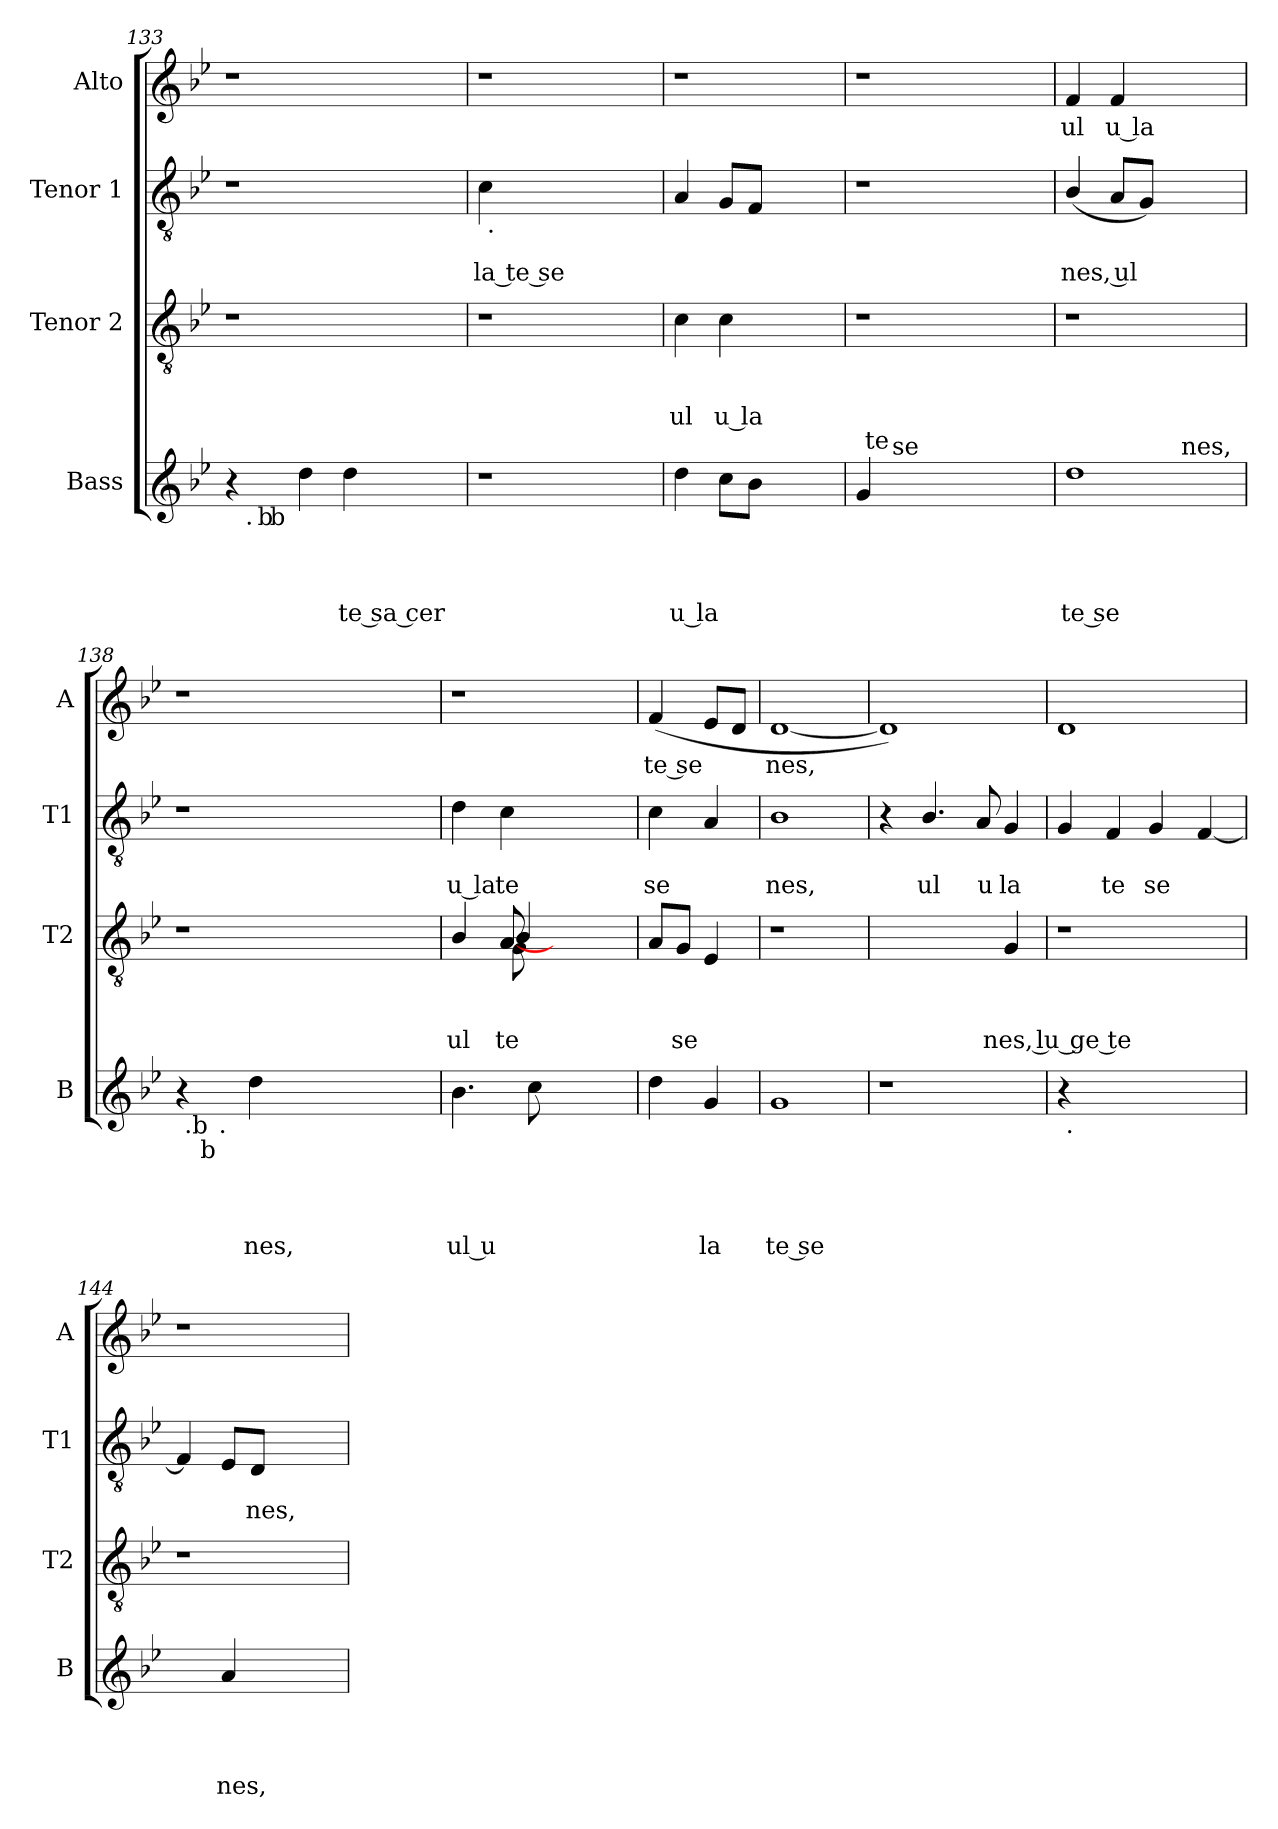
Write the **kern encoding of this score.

**kern	**text	**text	**text	**text	**kern	**text	**text	**text	**kern	**text	**text	**kern	**text
*part4	*part4	*part4	*part4	*part4	*part3	*part3	*part3	*part3	*part2	*part2	*part2	*part1	*part1
*staff4	*staff4	*staff4	*staff4	*staff4	*staff3	*staff3	*staff3	*staff3	*staff2	*staff2	*staff2	*staff1	*staff1
*I"Bass	*	*	*	*	*I"Tenor 2	*	*	*	*I"Tenor 1	*	*	*I"Alto	*
*I'B	*	*	*	*	*I'T2	*	*	*	*I'T1	*	*	*I'A	*
!!LO:LB:g=z
*clefG2	*	*	*	*	*clefGv2	*	*	*	*clefGv2	*	*	*clefG2	*
*ITrd1c2	*	*	*	*	*	*	*	*	*	*	*	*	*
*k[b-e-a-d-]	*	*	*	*	*k[b-e-]	*	*	*	*k[b-e-]	*	*	*k[b-e-]	*
*A-:	*	*	*	*	*B-:	*	*	*	*B-:	*	*	*B-:	*
=133	=133	=133	=133	=133	=133	=133	=133	=133	=133	=133	=133	=133	=133
*^	*	*	*	*	*	*	*	*	*	*	*	*	*
*	*^	*	*	*	*	*	*	*	*	*	*	*	*	*
*	*	*^	*	*	*	*	*	*	*	*	*	*	*	*	*
4r	16ryy	16.ryy	8ryy	.	.	.	.	1r	.	.	.	1r	.	.	1r	.
!	!LO:TX:b:t=.	!	!	!	!	!	!	!	!	!	!	!	!	!	!	!
.	2...ryy	.	.	.	.	.	.	.	.	.	.	.	.	.	.	.
!	!	!LO:TX:b:t=b	!	!	!	!	!	!	!	!	!	!	!	!	!	!
.	.	2ryy	.	.	.	.	.	.	.	.	.	.	.	.	.	.
!	!	!	!LO:TX:b:t=b	!	!	!	!	!	!	!	!	!	!	!	!	!
.	.	.	2..ryy	.	.	.	.	.	.	.	.	.	.	.	.	.
4cc\	.	.	.	.	.	.	.	.	.	.	.	.	.	.	.	.
!	!	!	!	!	!	!	!LO:LY:b	!	!	!	!	!	!	!	!	!
4cc\	.	.	.	.	.	.	te sa cer	.	.	.	.	.	.	.	.	.
.	.	4ryy	.	.	.	.	.	.	.	.	.	.	.	.	.	.
4ryy	.	.	.	.	.	.	.	.	.	.	.	.	.	.	.	.
.	.	8ryy	.	.	.	.	.	.	.	.	.	.	.	.	.	.
.	.	32ryy	.	.	.	.	.	.	.	.	.	.	.	.	.	.
=134	=134	=134	=134	=134	=134	=134	=134	=134	=134	=134	=134	=134	=134	=134	=134	=134
!	!	!	!	!	!	!	!	!	!	!	!	!	!	!LO:LY:b:rj	!	!
*v	*v	*v	*v	*	*	*	*	*	*	*	*	*^	*	*	*	*
1r	.	.	.	.	1r	.	.	.	4c\	64ryy	.	la te se	1r	.
!	!	!	!	!	!	!	!	!	!	!LO:TX:b:t=.	!	!	!	!
.	.	.	.	.	.	.	.	.	.	2ryy	.	.	.	.
.	.	.	.	.	.	.	.	.	2.ryy	.	.	.	.	.
.	.	.	.	.	.	.	.	.	.	4ryy	.	.	.	.
.	.	.	.	.	.	.	.	.	.	8...ryy	.	.	.	.
=135	=135	=135	=135	=135	=135	=135	=135	=135	=135	=135	=135	=135	=135	=135
!	!	!	!	!LO:LY:b:rj	!	!	!	!LO:LY:b:rj	!	!	!	!	!	!
*	*	*	*	*	*	*	*	*	*v	*v	*	*	*	*
4cc\	.	.	.	u la	4c\	.	.	ul	4A/	.	.	1r	.
!	!	!	!	!	!	!	!	!LO:LY:b	!	!	!	!	!
8b-\L	.	.	.	.	4c\	.	.	u la	8G/L	.	.	.	.
8a-\J	.	.	.	.	.	.	.	.	8F/J	.	.	.	.
2ryy	.	.	.	.	2ryy	.	.	.	2ryy	.	.	.	.
=136	=136	=136	=136	=136	=136	=136	=136	=136	=136	=136	=136	=136	=136
*^	*	*	*	*	*	*	*	*	*	*	*	*	*
*	*^	*	*	*	*	*	*	*	*	*	*	*	*	*
4f/	64ryy	8ryy	.	.	.	.	1r	.	.	.	1r	.	.	1r	.
!	!LO:TX:a:t=te	!	!	!	!	!	!	!	!	!	!	!	!	!	!
.	2ryy	.	.	.	.	.	.	.	.	.	.	.	.	.	.
!	!	!LO:TX:a:t=se	!	!	!	!	!	!	!	!	!	!	!	!	!
.	.	2..ryy	.	.	.	.	.	.	.	.	.	.	.	.	.
2.ryy	.	.	.	.	.	.	.	.	.	.	.	.	.	.	.
.	4ryy	.	.	.	.	.	.	.	.	.	.	.	.	.	.
.	8...ryy	.	.	.	.	.	.	.	.	.	.	.	.	.	.
=137	=137	=137	=137	=137	=137	=137	=137	=137	=137	=137	=137	=137	=137	=137	=137
!	!	!	!	!	!	!LO:LY:b	!	!	!	!	!	!	!LO:LY:b:rj	!	!LO:LY:b:rj
*	*v	*v	*	*	*	*	*	*	*	*	*	*	*	*	*
1cc	2ryy	.	.	.	te se	1r	.	.	.	(<4B-/	.	nes, ul	4f/	ul
!	!	!	!	!	!	!	!	!	!	!	!	!	!	!LO:LY:b
.	.	.	.	.	.	.	.	.	.	8A/L	.	.	4f/	u la
.	.	.	.	.	.	.	.	.	.	8G/J)	.	.	.	.
.	32ryy	.	.	.	.	.	.	.	.	2ryy	.	.	2ryy	.
!	!LO:TX:a:t=nes,	!	!	!	!	!	!	!	!	!	!	!	!	!
.	4...ryy	.	.	.	.	.	.	.	.	.	.	.	.	.
!!LO:PB:g=z
=138	=138	=138	=138	=138	=138	=138	=138	=138	=138	=138	=138	=138	=138	=138
*^	*^	*	*	*	*	*	*	*	*	*	*	*	*	*
*	*	*^	*	*	*	*	*	*	*	*	*	*	*	*	*	*
4r	64ryy	32ryy	32.ryy	16..ryy	.	.	.	.	1r	.	.	.	1r	.	.	1r	.
!	!LO:TX:b:t=.	!	!	!	!	!	!	!	!	!	!	!	!	!	!	!	!
.	2ryy	.	.	.	.	.	.	.	.	.	.	.	.	.	.	.	.
!	!	!LO:TX:b:t=b	!	!	!	!	!	!	!	!	!	!	!	!	!	!	!
.	.	2ryy	.	.	.	.	.	.	.	.	.	.	.	.	.	.	.
!	!	!	!LO:TX:b:t=b	!	!	!	!	!	!	!	!	!	!	!	!	!	!
.	.	.	2ryy	.	.	.	.	.	.	.	.	.	.	.	.	.	.
!	!	!	!	!LO:TX:b:t=.	!	!	!	!	!	!	!	!	!	!	!	!	!
.	.	.	.	2ryy	.	.	.	.	.	.	.	.	.	.	.	.	.
!	!	!	!	!	!	!	!	!LO:LY:b:rj	!	!	!	!	!	!	!	!	!
4cc\	.	.	.	.	.	.	.	nes,	.	.	.	.	.	.	.	.	.
2ryy	.	.	.	.	.	.	.	.	.	.	.	.	.	.	.	.	.
.	4ryy	.	.	.	.	.	.	.	.	.	.	.	.	.	.	.	.
.	.	4...ryy	.	.	.	.	.	.	.	.	.	.	.	.	.	.	.
.	.	.	4ryy	.	.	.	.	.	.	.	.	.	.	.	.	.	.
.	.	.	.	4ryy	.	.	.	.	.	.	.	.	.	.	.	.	.
.	8...ryy	.	.	.	.	.	.	.	.	.	.	.	.	.	.	.	.
.	.	.	8ryy	.	.	.	.	.	.	.	.	.	.	.	.	.	.
.	.	.	.	8ryy	.	.	.	.	.	.	.	.	.	.	.	.	.
.	.	.	16ryy	.	.	.	.	.	.	.	.	.	.	.	.	.	.
.	.	.	64ryy	64ryy	.	.	.	.	.	.	.	.	.	.	.	.	.
=139	=139	=139	=139	=139	=139	=139	=139	=139	=139	=139	=139	=139	=139	=139	=139	=139	=139
!	!	!	!	!	!	!	!	!LO:LY:b:rj	!	!	!	!LO:LY:b:rj	!	!	!LO:LY:b:rj	!	!
*	*	*	*	*	*	*	*	*	*^	*	*	*	*	*	*	*	*
*	*	*	*	*	*	*	*	*	*	*^	*	*	*	*	*	*	*	*
*v	*v	*v	*v	*v	*	*	*	*	*	*	*^	*	*	*	*	*	*	*	*
4.a-\	.	.	.	ul u	4B-/	4ryy	4ryy	4ryy	.	.	ul	4d\	.	u la	1r	.
!	!	!	!	!	!	!	!	!	!	!	!LO:LY:b	!	!	!	!	!
!	!	!	!	!	!	!	!	!	!	!	!LO:LY:b	!	!	!	!	!
!	!	!	!	!	!	!	!	!	!	!	!LO:LY:b	!	!	!LO:LY:b	!	!
.	.	.	.	.	8A/	8G\	4B-/	[<4A/	.	.	te	4c\	.	te	.	.
8b-\	.	.	.	.	2ryy	2ryy	.	.	.	.	.	.	.	.	.	.
2ryy	.	.	.	.	.	.	2ryy	2ryy	.	.	.	2ryy	.	.	.	.
.	.	.	.	.	8ryy	8ryy	.	.	.	.	.	.	.	.	.	.
*	*	*	*	*	*	*v	*v	*v	*	*	*	*	*	*	*	*
=140	=140	=140	=140	=140	=140	=140	=140	=140	=140	=140	=140	=140	=140	=140
!	!	!	!	!	!	!	!	!	!	!	!	!LO:LY:b	!	!LO:LY:b:rj
*	*	*	*	*	*v	*v	*	*	*	*	*	*	*	*
4cc\	.	.	.	.	8A/L	.	.	.	4c\	.	se	(<4f/	te se
!	!	!	!	!	!	!	!	!LO:LY:b	!	!	!	!	!
.	.	.	.	.	8G/J	.	.	se	.	.	.	.	.
!	!	!	!	!LO:LY:b	!	!	!	!	!	!	!	!	!
4f/	.	.	.	la	4E-/	.	.	.	4A/	.	.	8e-/L	.
.	.	.	.	.	.	.	.	.	.	.	.	8d/J	.
=141	=141	=141	=141	=141	=141	=141	=141	=141	=141	=141	=141	=141	=141
!	!	!	!	!LO:LY:b	!	!	!	!	!	!	!LO:LY:b	!	!LO:LY:b
1f	.	.	.	te se	1r	.	.	.	1B-	.	nes,	[<1d	nes,
=142	=142	=142	=142	=142	=142	=142	=142	=142	=142	=142	=142	=142	=142
1r	.	.	.	.	2.ryy	.	.	.	4r	.	.	1d])	.
!	!	!	!	!	!	!	!	!	!	!	!LO:LY:b	!	!
.	.	.	.	.	.	.	.	.	4.B-/	.	ul	.	.
!	!	!	!	!	!	!	!	!	!	!	!LO:LY:b	!	!
.	.	.	.	.	.	.	.	.	8A/	.	u	.	.
!	!	!	!	!	!	!	!	!LO:LY:b:rj	!	!	!LO:LY:b	!	!
.	.	.	.	.	4G/	.	.	nes, lu ge te	4G/	.	la	.	.
!!LO:LB:g=z
=143	=143	=143	=143	=143	=143	=143	=143	=143	=143	=143	=143	=143	=143
*^	*	*	*	*	*	*	*	*	*	*	*	*	*
4r	64ryy	.	.	.	.	1r	.	.	.	4G/	.	.	1d	.
!	!LO:TX:b:t=.	!	!	!	!	!	!	!	!	!	!	!	!	!
.	2ryy	.	.	.	.	.	.	.	.	.	.	.	.	.
!	!	!	!	!	!	!	!	!	!	!	!	!LO:LY:b	!	!
2.ryy	.	.	.	.	.	.	.	.	.	4F/	.	te	.	.
!	!	!	!	!	!	!	!	!	!	!	!	!LO:LY:b	!	!
.	.	.	.	.	.	.	.	.	.	4G/	.	se	.	.
.	4ryy	.	.	.	.	.	.	.	.	.	.	.	.	.
.	.	.	.	.	.	.	.	.	.	[<4F/	.	.	.	.
.	8...ryy	.	.	.	.	.	.	.	.	.	.	.	.	.
*v	*v	*	*	*	*	*	*	*	*	*	*	*	*	*
=144	=144	=144	=144	=144	=144	=144	=144	=144	=144	=144	=144	=144	=144
4ryy	.	.	.	.	1r	.	.	.	4F/]	.	.	1r	.
!	!	!	!	!LO:LY:b:rj	!	!	!	!	!	!	!	!	!
4g/	.	.	.	nes,	.	.	.	.	8E-/L	.	.	.	.
!	!	!	!	!	!	!	!	!	!	!	!LO:LY:b	!	!
.	.	.	.	.	.	.	.	.	8D/J	.	nes,	.	.
2ryy	.	.	.	.	.	.	.	.	2ryy	.	.	.	.
=	=	=	=	=	=	=	=	=	=	=	=	=	=
*-	*-	*-	*-	*-	*-	*-	*-	*-	*-	*-	*-	*-	*-
